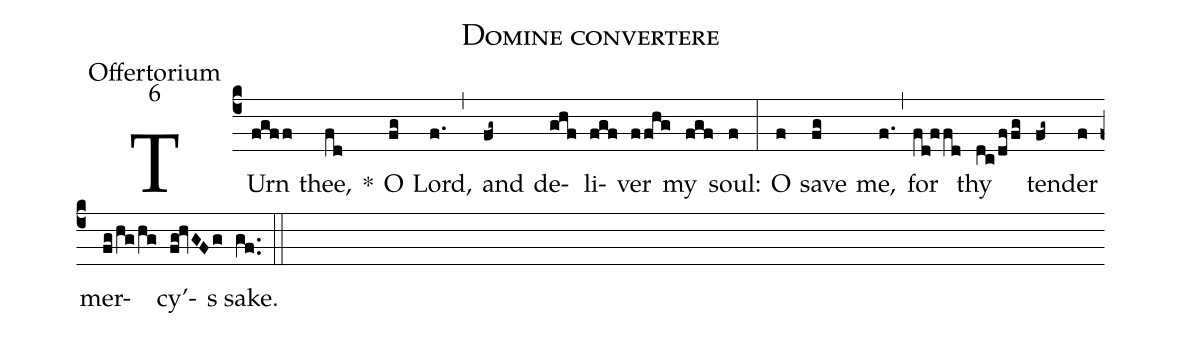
name:Domine convertere;
office-part:Offertorium;
mode:6;
%%
(c4) TUrn(fgff) thee,(fd) *() O(fg) Lord,(f.1) (,) and(fg~) de(ghf)li(fgf)ver(ffhg) my(fgf) soul:(f) (:) O(f) save(fg) me,(f.) (,) for(fd!ffd) thy(dc/dffg) ten(fg~)der(f) mer(fg/hg/hg)cy'(fg!hvGFg)s sake.(gf..) (::)
